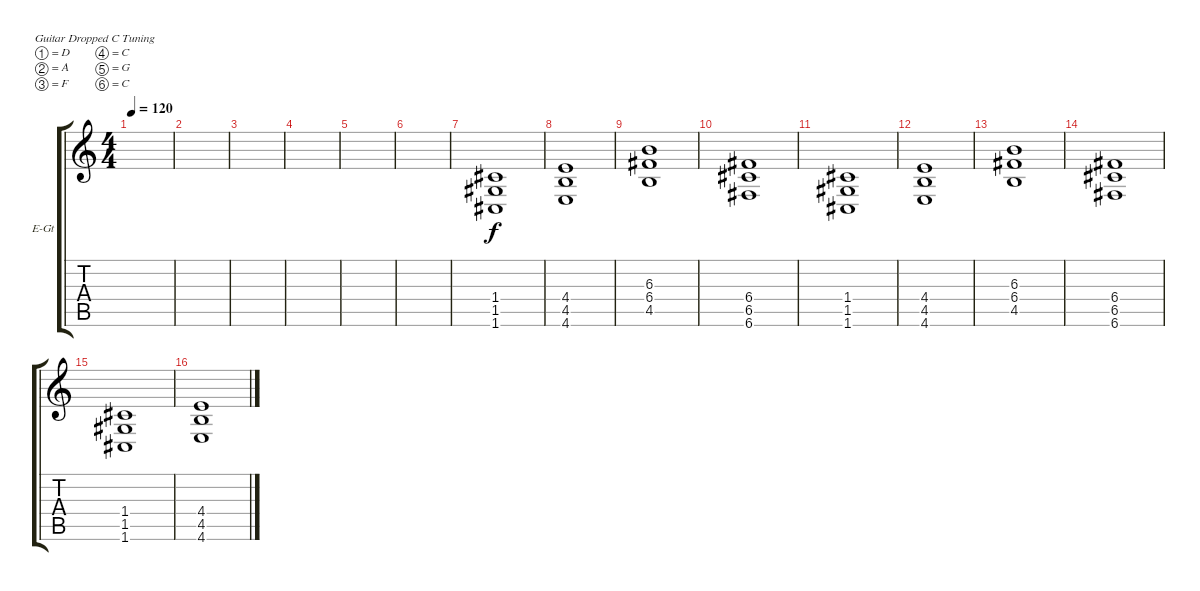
\defaultSystemsLayout 4
\bracketExtendMode groupsimilarinstruments
\firstSystemTrackNameOrientation horizontal
\otherSystemsTrackNameOrientation horizontal
\track ("Electric Guitar" "E-Gt") {instrument distortionguitar}
\staff {score tabs}
\tuning (D4 A3 F3 C3 G2 C2)
\ts (4 4)
\tempo 120
\clef g2
\ks c
|
|
|
|
|
|
(1.6 1.5 1.4).1 |
(4.6 4.5 4.4).1 |
(4.5 6.4 6.3).1 |
(6.6 6.5 6.4).1 |
(1.6 1.5 1.4).1 |
(4.6 4.5 4.4).1 |
(4.5 6.4 6.3).1 |
(6.6 6.5 6.4).1 |
(1.6 1.5 1.4).1 |
(4.6 4.5 4.4).1
